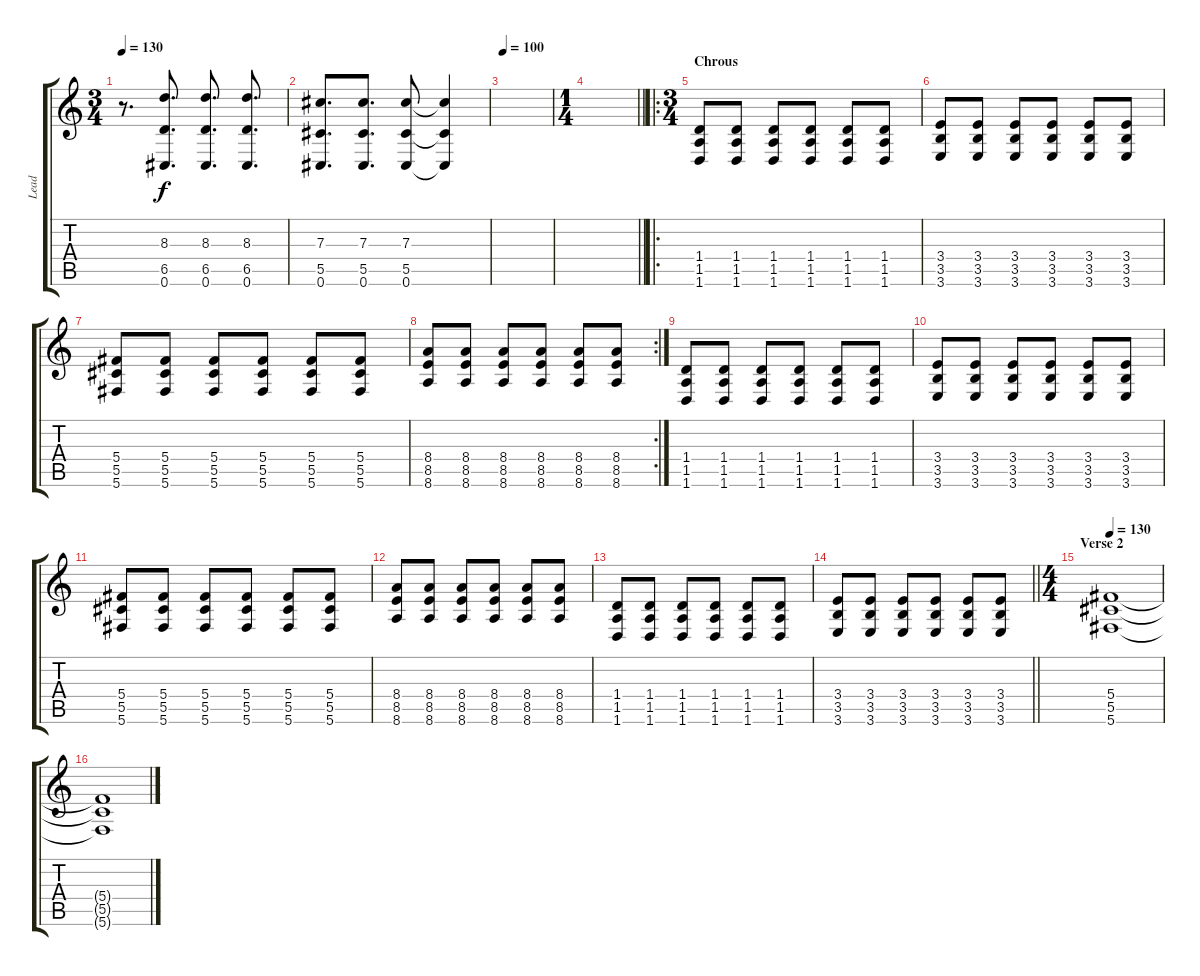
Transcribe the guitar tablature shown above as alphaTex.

\track ("Lead" "Lead") {instrument distortionguitar}
\staff {score tabs}
\tuning (Eb4 Bb3 Gb3 Db3 Ab2 Db2) {hide}
\ts (3 4)
\tempo 130
\clef g2
\ks c
r.8{d dy f} (8.3 6.5 0.6).8{d} (8.3 6.5 0.6).8{d} (8.3 6.5 0.6).8{d} |
(7.3 5.5 0.6).8{d} (7.3 5.5 0.6).8{d} (7.3 5.5 0.6).8 (7.3{t} 5.5{t} 0.6{t}).4 |
\tempo 100
|
\ts (1 4)
\barLineRight lightlight
|
\ro
\ts (3 4)
\section ("" "Chrous")
(1.4 1.5 1.6).8 (1.4 1.5 1.6).8 (1.4 1.5 1.6).8 (1.4 1.5 1.6).8 (1.4 1.5 1.6).8 (1.4 1.5 1.6).8 |
(3.4 3.5 3.6).8 (3.4 3.5 3.6).8 (3.4 3.5 3.6).8 (3.4 3.5 3.6).8 (3.4 3.5 3.6).8 (3.4 3.5 3.6).8 |
(5.4 5.5 5.6).8 (5.4 5.5 5.6).8 (5.4 5.5 5.6).8 (5.4 5.5 5.6).8 (5.4 5.5 5.6).8 (5.4 5.5 5.6).8 |
\rc 2
(8.4 8.5 8.6).8 (8.4 8.5 8.6).8 (8.4 8.5 8.6).8 (8.4 8.5 8.6).8 (8.4 8.5 8.6).8 (8.4 8.5 8.6).8 |
(1.4 1.5 1.6).8 (1.4 1.5 1.6).8 (1.4 1.5 1.6).8 (1.4 1.5 1.6).8 (1.4 1.5 1.6).8 (1.4 1.5 1.6).8 |
(3.4 3.5 3.6).8 (3.4 3.5 3.6).8 (3.4 3.5 3.6).8 (3.4 3.5 3.6).8 (3.4 3.5 3.6).8 (3.4 3.5 3.6).8 |
(5.4 5.5 5.6).8 (5.4 5.5 5.6).8 (5.4 5.5 5.6).8 (5.4 5.5 5.6).8 (5.4 5.5 5.6).8 (5.4 5.5 5.6).8 |
(8.4 8.5 8.6).8 (8.4 8.5 8.6).8 (8.4 8.5 8.6).8 (8.4 8.5 8.6).8 (8.4 8.5 8.6).8 (8.4 8.5 8.6).8 |
(1.4 1.5 1.6).8 (1.4 1.5 1.6).8 (1.4 1.5 1.6).8 (1.4 1.5 1.6).8 (1.4 1.5 1.6).8 (1.4 1.5 1.6).8 |
\barLineRight lightlight
(3.4 3.5 3.6).8 (3.4 3.5 3.6).8 (3.4 3.5 3.6).8 (3.4 3.5 3.6).8 (3.4 3.5 3.6).8 (3.4 3.5 3.6).8 |
\ts (4 4)
\section ("" "Verse 2")
\tempo 130
(5.4 5.5 5.6).1 |
(5.4{t} 5.5{t} 5.6{t}).1
